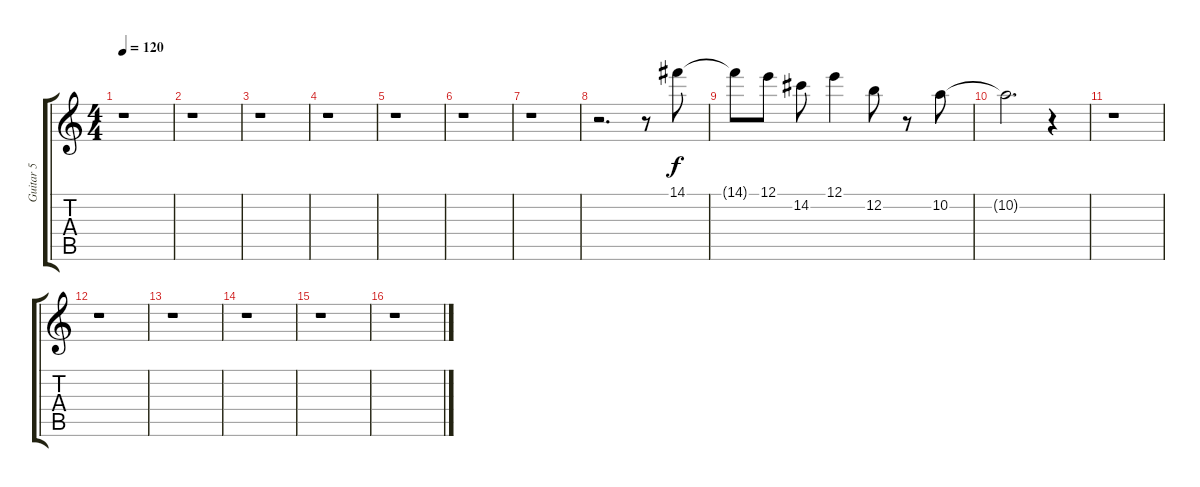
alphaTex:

\track ("Guitar 5" "Guitar 5") {instrument overdrivenguitar}
\staff {score tabs}
\tuning (E4 B3 G3 D3 A2 E2) {hide}
\ts (4 4)
\tempo 120
\clef g2
\ks c
r.1{dy f} |
r.1 |
r.1 |
r.1 |
r.1 |
r.1 |
r.1 |
r.2{d} r.8 14.1.8{volume 13} |
14.1{t}.8 12.1.8 14.2.8 12.1.4 12.2.8 r.8 10.2.8 |
10.2{t}.2{d} r.4 |
r.1 |
r.1 |
r.1 |
r.1 |
r.1 |
r.1
